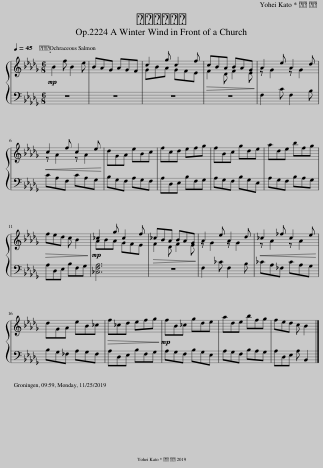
X:1
%%score { ( 1 3 ) | 2 }
L:1/8
Q:1/4=45
M:6/8
I:linebreak $
K:Db
V:1 treble
V:3 treble
V:2 bass
V:1
!mp! B2 f B2 e | BAG AGF | GBA GFE |!>(! F2 D F2 E!>)! | z G2 z G2 |$ %5
!<(! z A2 z A2!<)! | dGA eBc | fcd efg | fBc gde | ade bfg |$ %10
!>(! fed c B2!>)! |!mp! ABA GFE |!>(! F2 D F2 E!>)! | z G2 z G2 |!<(! z A2 z A2!<)! |$ %15
 dGA eB_c |!>(! f_cd efg!>)! |!mp! fB_c gde | ade bfg | fed c B2 |] %20
V:2
 z6 | z6 | z6 | z6 | F,2 C F,2 B, |$ %5
 CA,F, CA,G, | B,G,F, A,G,F, | A,D,E, B,F,G, | A,G,F, B,G,E, | A,G,F, B,A,G, |$ %10
 A,D,E, B,F,G, | [_C,F,A,]6 | z6 | F,2 _C F,2 B, | _CA,_F, CA,G, |$ %15
 B,G,_F, A,G,F, | A,D,E, B,F,G, | A,G,F, B,G,E, | A,G,F, B,A,G, | A,D,E, A, B,,2 |] %20
V:3
 x6 | x6 | c2 g c2 f | cBA BAG | A2 e A2 d |$ %5
 c2 f c2 e | x6 | x6 | x6 | x6 |$ %10
 x6 | _c2 g c2 f | _cBA BAG | A2 e A2 d | _c2 _f c2 e |$ %15
 x6 | x6 | x6 | x6 | x6 |] %20
